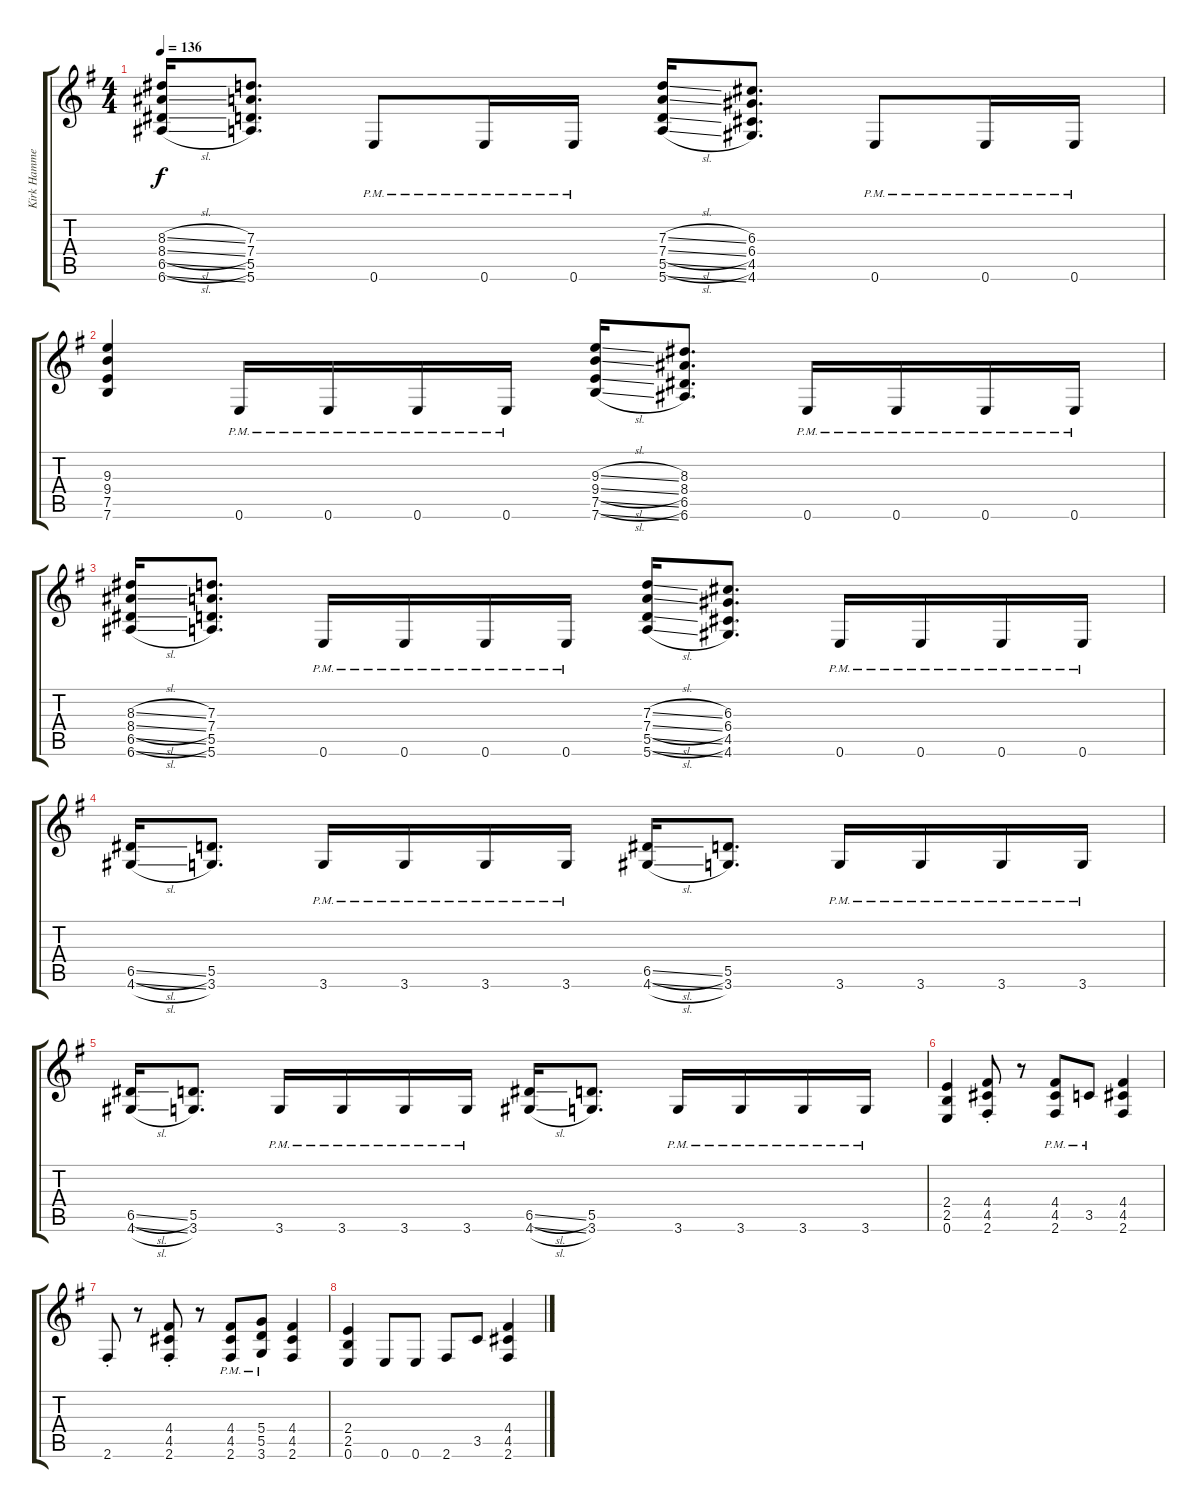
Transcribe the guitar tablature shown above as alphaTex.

\track ("Kirk Hammett" "Kirk Hamme") {instrument distortionguitar}
\staff {score tabs}
\tuning (E4 B3 G3 D3 A2 E2) {hide}
\ts (4 4)
\tempo 136
\clef g2
\ks g
(8.3{sl} 8.4{sl} 6.5{sl} 6.6{sl}).16{dy f} (7.3 7.4 5.5 5.6).8{d} 0.6{pm}.8 0.6{pm}.16 0.6{pm}.16 (7.3{sl} 7.4{sl} 5.5{sl} 5.6{sl}).16 (6.3 6.4 4.5 4.6).8{d} 0.6{pm}.8 0.6{pm}.16 0.6{pm}.16 |
(9.3 9.4 7.5 7.6).4 0.6{pm}.16 0.6{pm}.16 0.6{pm}.16 0.6{pm}.16 (9.3{sl} 9.4{sl} 7.5{sl} 7.6{sl}).16 (8.3 8.4 6.5 6.6).8{d} 0.6{pm}.16 0.6{pm}.16 0.6{pm}.16 0.6{pm}.16 |
(8.3{sl} 8.4{sl} 6.5{sl} 6.6{sl}).16 (7.3 7.4 5.5 5.6).8{d} 0.6{pm}.16 0.6{pm}.16 0.6{pm}.16 0.6{pm}.16 (7.3{sl} 7.4{sl} 5.5{sl} 5.6{sl}).16 (6.3 6.4 4.5 4.6).8{d} 0.6{pm}.16 0.6{pm}.16 0.6{pm}.16 0.6{pm}.16 |
(6.5{sl} 4.6{sl}).16 (5.5 3.6).8{d} 3.6{pm}.16 3.6{pm}.16 3.6{pm}.16 3.6{pm}.16 (6.5{sl} 4.6{sl}).16 (5.5 3.6).8{d} 3.6{pm}.16 3.6{pm}.16 3.6{pm}.16 3.6{pm}.16 |
(6.5{sl} 4.6{sl}).16 (5.5 3.6).8{d} 3.6{pm}.16 3.6{pm}.16 3.6{pm}.16 3.6{pm}.16 (6.5{sl} 4.6{sl}).16 (5.5 3.6).8{d} 3.6{pm}.16 3.6{pm}.16 3.6{pm}.16 3.6{pm}.16 |
(2.4 2.5 0.6).4 (4.4{st} 4.5{st} 2.6{st}).8 r.8 (4.4{pm} 4.5{pm} 2.6{pm}).8 3.5{pm}.8 (4.4 4.5 2.6).4 |
2.6{st}.8 r.8 (4.4{st} 4.5{st} 2.6{st}).8 r.8 (4.4{pm} 4.5{pm} 2.6{pm}).8 (5.4{pm} 5.5{pm} 3.6{pm}).8 (4.4 4.5 2.6).4 |
(2.4 2.5 0.6).4 0.6.8 0.6.8 2.6.8 3.5.8 (4.4 4.5 2.6).4
